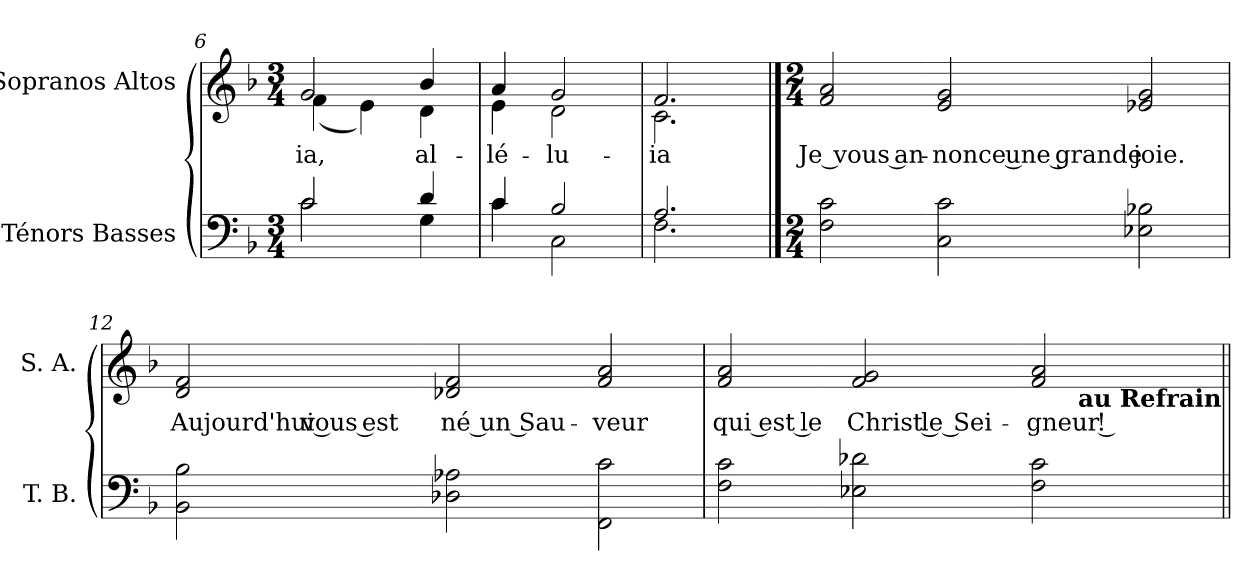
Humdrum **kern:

**kern	**kern	**text
*part2	*part1	*part1
*staff2	*staff1	*staff1
*I"Ténors Basses	*I"Sopranos Altos	*
*I'T. B.	*I'S. A.	*
*clefF4	*clefG2	*
*k[b-]	*k[b-]	*
*F:	*F:	*
*M3/4	*M3/4	*
=6	=6	=6
*^	*	*
!	!	!	!LO:LY:b:color=#000000
*	*	*^	*
2ci/	2ci\	2gi/	(4fi\	-ia,
.	.	.	4ei\)	.
!	!	!	!	!LO:LY:b:color=#000000
4di/	4Gi\	4b-i/	4di\	al-
=7	=7	=7	=7	=7
!	!	!	!	!LO:LY:b:color=#000000
4ci/	4ci\	4ai/	4ei\	-lé-
!	!	!	!	!LO:LY:b:color=#000000
2B-i/	2Ci\	2gi/	2di\	-lu-
=8	=8	=8	=8	=8
!	!	!	!	!LO:LY:b:color=#000000
2.Ai/	2.Fi\	2.fi/	2.ci\	-ia
*v	*v	*	*	*
*	*v	*v	*
!!LO:LB:g=z
==9	==9	==9
*M2/4	*M2/4	*
*^	*^	*
!	!	!	!	!LO:LY:b:color=#000000
*v	*v	*	*	*
*	*v	*v	*
2Fi\ 2ci	2fi/ 2ai	Je vous an-
=10-	=10-	=10-
!	!	!LO:LY:b:color=#000000
2Ci\ 2ci	2ei/ 2gi	-nonce une grande
=11-	=11-	=11-
!	!	!LO:LY:b:color=#000000
2E-Xi\ 2B-Xi	2e-Xi/ 2gi	joie.
=12	=12	=12
!	!	!LO:LY:b:color=#000000
2BB-i\ 2B-i	2di/ 2fi	Aujourd'hui vous est
!!LO:LB:g=z
=13-	=13-	=13-
!	!	!LO:LY:b:color=#000000
2D-Xi\ 2A-Xi	2d-Xi/ 2fi	né un Sau-
=14-	=14-	=14-
!	!	!LO:LY:b:color=#000000
2FFi\ 2ci	2fi/ 2ai	-veur
=15	=15	=15
!	!	!LO:LY:b:color=#000000
2Fi\ 2ci	2fi/ 2ai	qui est le
=16-	=16-	=16-
!	!	!LO:LY:b:color=#000000
2E-Xi\ 2d-Xi	2fi/ 2gi	Christ le Sei-
=17-	=17-	=17-
!	!	!LO:LY:b:color=#000000
*	*^	*
2Fi\ 2ci	2fi/ 2ai	4ryy	-gneur !
.	.	8ryy	.
.	.	16ryy	.
.	.	32ryy	.
.	.	64ryy	.
.	.	128...ryy	.
!	!	!LO:TX:b:B:rj:t=au Refrain	!
.	.	1024ryy	.
*	*v	*v	*
=||	=||	=||
*-	*-	*-
